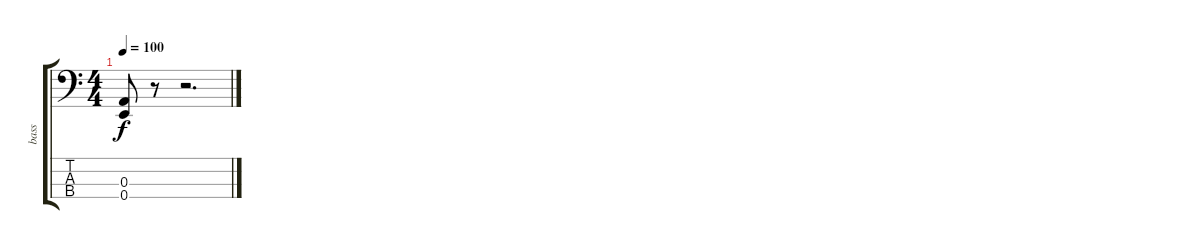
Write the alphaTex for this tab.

\track ("bass" "bass") {instrument electricbasspick}
\staff {score tabs}
\tuning (G2 D2 A1 E1) {hide}
\ts (4 4)
\tempo 100
\clef f4
\ks c
(0.3 0.4).8{dy f instrument slapbass1} r.8 r.2{d}
